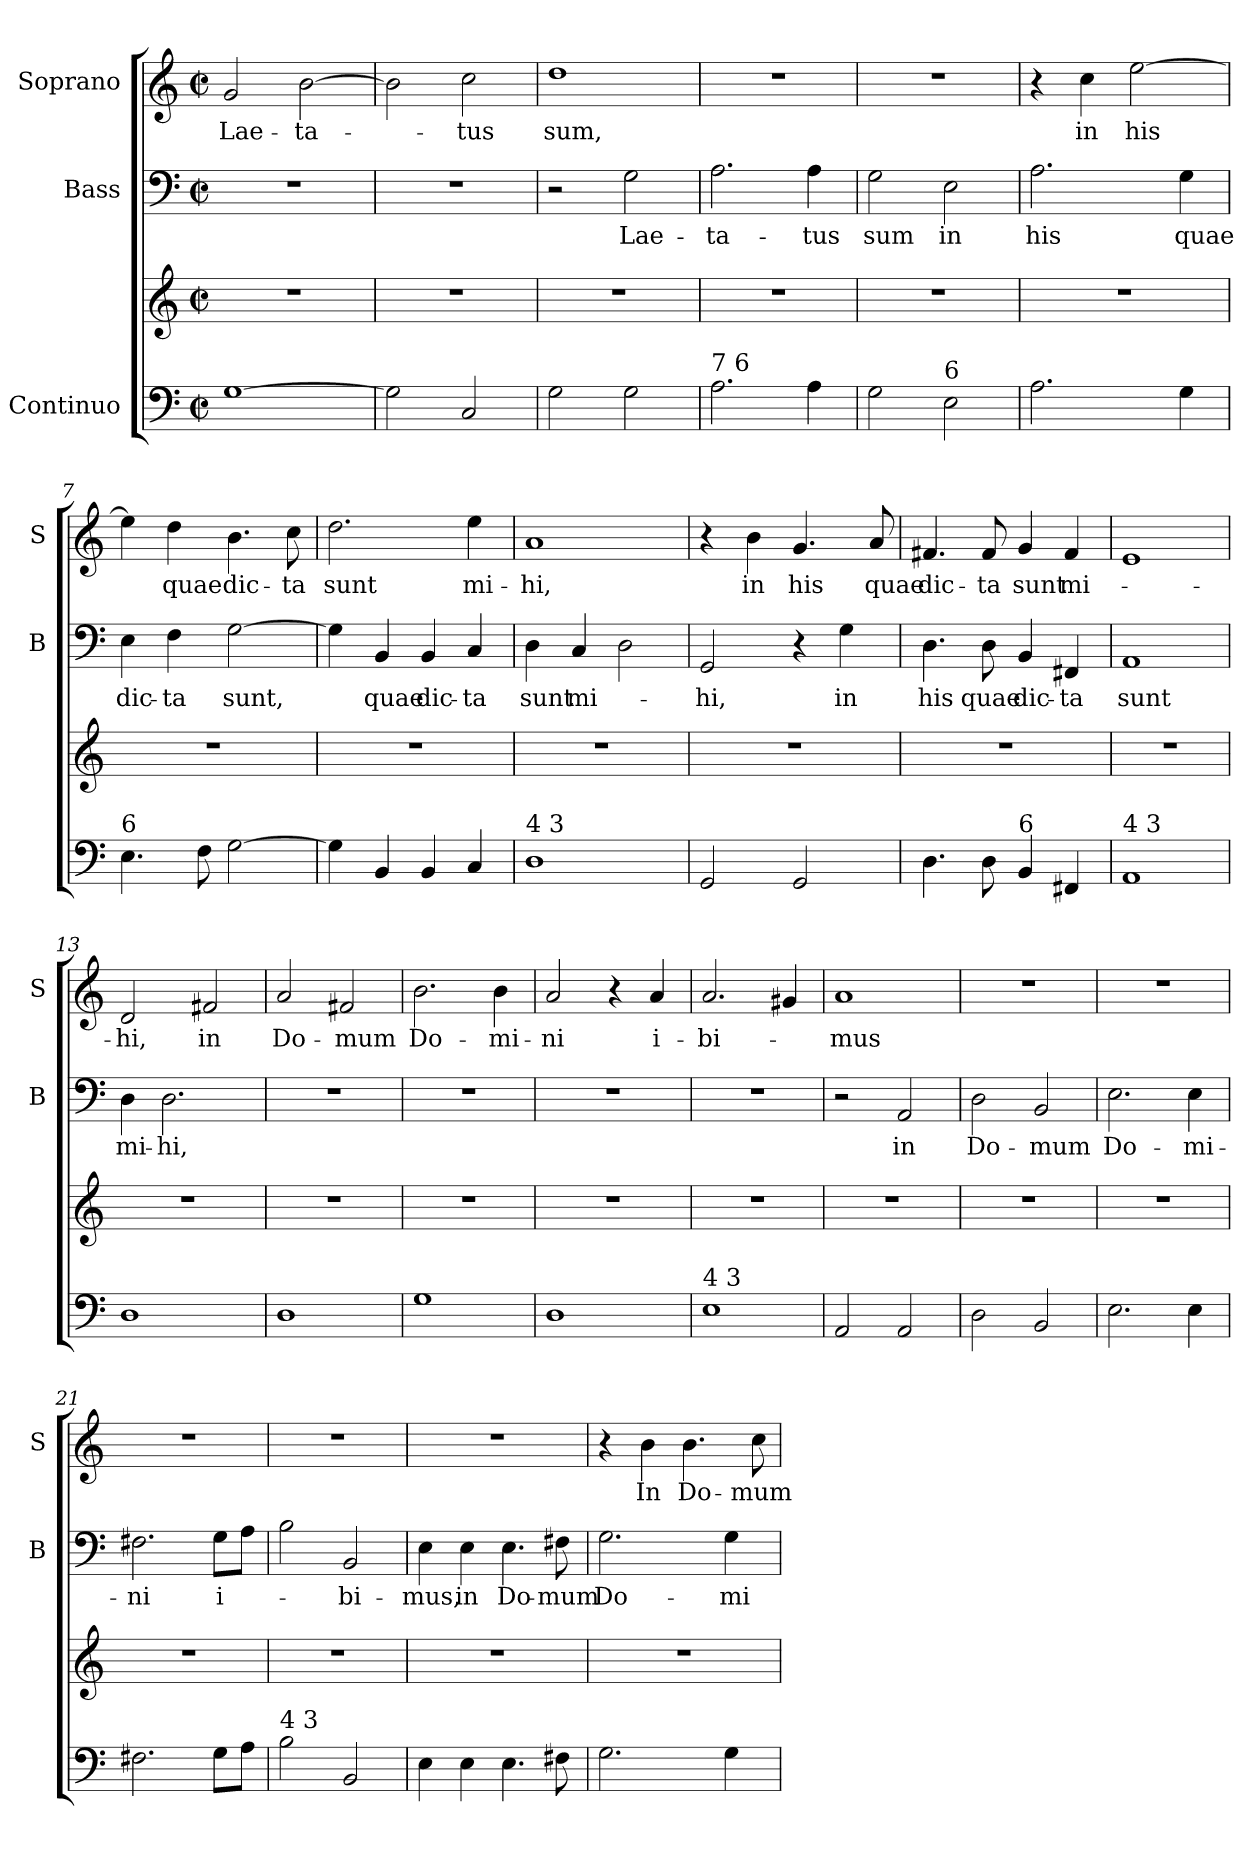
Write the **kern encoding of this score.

**kern	**kern	**kern	**text	**kern	**text
*part3	*part3	*part2	*part2	*part1	*part1
*staff4	*staff3	*staff2	*staff2	*staff1	*staff1
*I"Continuo	*	*I"Bass	*	*I"Soprano	*
*	*	*I'B	*	*I'S	*
*clefF4	*clefG2	*clefF4	*	*clefG2	*
*k[]	*k[]	*k[]	*	*k[]	*
*C:	*C:	*C:	*	*C:	*
*M2/2	*M2/2	*M2/2	*	*M2/2	*
*met(c|)	*met(c|)	*met(c|)	*	*met(c|)	*
=1	=1	=1	=1	=1	=1
!	!	!	!	!	!LO:LY:b
[1G	1r	1r	.	2g/	Lae-
!	!	!	!	!	!LO:LY:b
.	.	.	.	[2b\	-ta-
=2	=2	=2	=2	=2	=2
2G\]	1r	1r	.	2b\]	.
!	!	!	!	!	!LO:LY:b
2C/	.	.	.	2cc\	-tus
=3	=3	=3	=3	=3	=3
!	!	!	!	!	!LO:LY:b
2G\	1r	2r	.	1dd	sum,
!	!	!	!LO:LY:b	!	!
2G\	.	2G\	Lae-	.	.
=4	=4	=4	=4	=4	=4
!LO:TX:a:t=7  6	!	!	!	!	!
!	!	!	!LO:LY:b	!	!
2.A\	1r	2.A\	-ta-	1r	.
!	!	!	!LO:LY:b	!	!
4A\	.	4A\	-tus	.	.
=5	=5	=5	=5	=5	=5
!	!	!	!LO:LY:b	!	!
2G\	1r	2G\	sum	1r	.
!LO:TX:a:t=6	!	!	!	!	!
!	!	!	!LO:LY:b	!	!
2E\	.	2E\	in	.	.
=6	=6	=6	=6	=6	=6
!	!	!	!LO:LY:b	!	!
2.A\	1r	2.A\	his	4r	.
!	!	!	!	!	!LO:LY:b
.	.	.	.	4cc\	in
!	!	!	!	!	!LO:LY:b
.	.	.	.	[2ee\	his
!	!	!	!LO:LY:b	!	!
4G\	.	4G\	quae	.	.
!!LO:LB:g=z
=7	=7	=7	=7	=7	=7
!LO:TX:a:t=6	!	!	!	!	!
!	!	!	!LO:LY:b	!	!
4.E\	1r	4E\	dic-	4ee\]	.
!	!	!	!LO:LY:b	!	!LO:LY:b
.	.	4F\	-ta	4dd\	quae
8F\	.	.	.	.	.
!	!	!	!LO:LY:b	!	!LO:LY:b
[2G\	.	[2G\	sunt,	4.b\	dic-
!	!	!	!	!	!LO:LY:b
.	.	.	.	8cc\	-ta
=8	=8	=8	=8	=8	=8
!	!	!	!	!	!LO:LY:b
4G\]	1r	4G\]	.	2.dd\	sunt
!	!	!	!LO:LY:b	!	!
4BB/	.	4BB/	quae	.	.
!	!	!	!LO:LY:b	!	!
4BB/	.	4BB/	dic-	.	.
!	!	!	!LO:LY:b	!	!LO:LY:b
4C/	.	4C/	-ta	4ee\	mi-
=9	=9	=9	=9	=9	=9
!LO:TX:a:t=4  3	!	!	!	!	!
!	!	!	!LO:LY:b	!	!LO:LY:b
1D	1r	4D\	sunt	1a	-hi,
!	!	!	!LO:LY:b	!	!
.	.	4C/	mi-	.	.
.	.	2D\	.	.	.
=10	=10	=10	=10	=10	=10
!	!	!	!LO:LY:b	!	!
2GG/	1r	2GG/	-hi,	4r	.
!	!	!	!	!	!LO:LY:b
.	.	.	.	4b\	in
!	!	!	!	!	!LO:LY:b
2GG/	.	4r	.	4.g/	his
!	!	!	!LO:LY:b	!	!
.	.	4G\	in	.	.
!	!	!	!	!	!LO:LY:b
.	.	.	.	8a/	quae
=11	=11	=11	=11	=11	=11
!	!	!	!LO:LY:b	!	!LO:LY:b
4.D\	1r	4.D\	his	4.f#X/	dic-
!	!	!	!LO:LY:b	!	!LO:LY:b
8D\	.	8D\	quae	8f#/	-ta
!LO:TX:a:t=6	!	!	!	!	!
!	!	!	!LO:LY:b	!	!LO:LY:b
4BB/	.	4BB/	dic-	4g/	sunt
!	!	!	!LO:LY:b	!	!LO:LY:b
4FF#X/	.	4FF#X/	-ta	4f#/	mi-
=12	=12	=12	=12	=12	=12
!LO:TX:a:t=4  3	!	!	!	!	!
!	!	!	!LO:LY:b	!	!
1AA	1r	1AA	sunt	1e	.
!!LO:LB:g=z
=13	=13	=13	=13	=13	=13
!	!	!	!LO:LY:b	!	!LO:LY:b
1D	1r	4D\	mi-	2d/	-hi,
!	!	!	!LO:LY:b	!	!
.	.	2.D\	-hi,	.	.
!	!	!	!	!	!LO:LY:b
.	.	.	.	2f#X/	in
=14	=14	=14	=14	=14	=14
!	!	!	!	!	!LO:LY:b
1D	1r	1r	.	2a/	Do-
!	!	!	!	!	!LO:LY:b
.	.	.	.	2f#X/	-mum
=15	=15	=15	=15	=15	=15
!	!	!	!	!	!LO:LY:b
1G	1r	1r	.	2.b\	Do-
!	!	!	!	!	!LO:LY:b
.	.	.	.	4b\	-mi-
=16	=16	=16	=16	=16	=16
!	!	!	!	!	!LO:LY:b
1D	1r	1r	.	2a/	-ni
.	.	.	.	4r	.
!	!	!	!	!	!LO:LY:b
.	.	.	.	4a/	i-
=17	=17	=17	=17	=17	=17
!LO:TX:a:t=4  3	!	!	!	!	!
!	!	!	!	!	!LO:LY:b
1E	1r	1r	.	2.a/	-bi-
.	.	.	.	4g#X/	.
=18	=18	=18	=18	=18	=18
!	!	!	!	!	!LO:LY:b
2AA/	1r	2r	.	1a	-mus
!	!	!	!LO:LY:b	!	!
2AA/	.	2AA/	in	.	.
!!LO:PB:g=z
=19	=19	=19	=19	=19	=19
!	!	!	!LO:LY:b	!	!
2D\	1r	2D\	Do-	1r	.
!	!	!	!LO:LY:b	!	!
2BB/	.	2BB/	-mum	.	.
=20	=20	=20	=20	=20	=20
!	!	!	!LO:LY:b	!	!
2.E\	1r	2.E\	Do-	1r	.
!	!	!	!LO:LY:b	!	!
4E\	.	4E\	-mi-	.	.
=21	=21	=21	=21	=21	=21
!	!	!	!LO:LY:b	!	!
2.F#X\	1r	2.F#X\	-ni	1r	.
!	!	!	!LO:LY:b	!	!
8G\L	.	8G\L	i-	.	.
8A\J	.	8A\J	.	.	.
=22	=22	=22	=22	=22	=22
!LO:TX:a:t=4  3	!	!	!	!	!
2B\	1r	2B\	.	1r	.
!	!	!	!LO:LY:b	!	!
2BB/	.	2BB/	-bi-	.	.
=23	=23	=23	=23	=23	=23
!	!	!	!LO:LY:b	!	!
4E\	1r	4E\	-mus,	1r	.
!	!	!	!LO:LY:b	!	!
4E\	.	4E\	in	.	.
!	!	!	!LO:LY:b	!	!
4.E\	.	4.E\	Do-	.	.
!	!	!	!LO:LY:b	!	!
8F#X\	.	8F#X\	-mum	.	.
=24	=24	=24	=24	=24	=24
!	!	!	!LO:LY:b	!	!
2.G\	1r	2.G\	Do-	4r	.
!	!	!	!	!	!LO:LY:b
.	.	.	.	4b\	In
!	!	!	!	!	!LO:LY:b
.	.	.	.	4.b\	Do-
!	!	!	!LO:LY:b	!	!
4G\	.	4G\	-mi-	.	.
!	!	!	!	!	!LO:LY:b
.	.	.	.	8cc\	-mum
=	=	=	=	=	=
*-	*-	*-	*-	*-	*-
